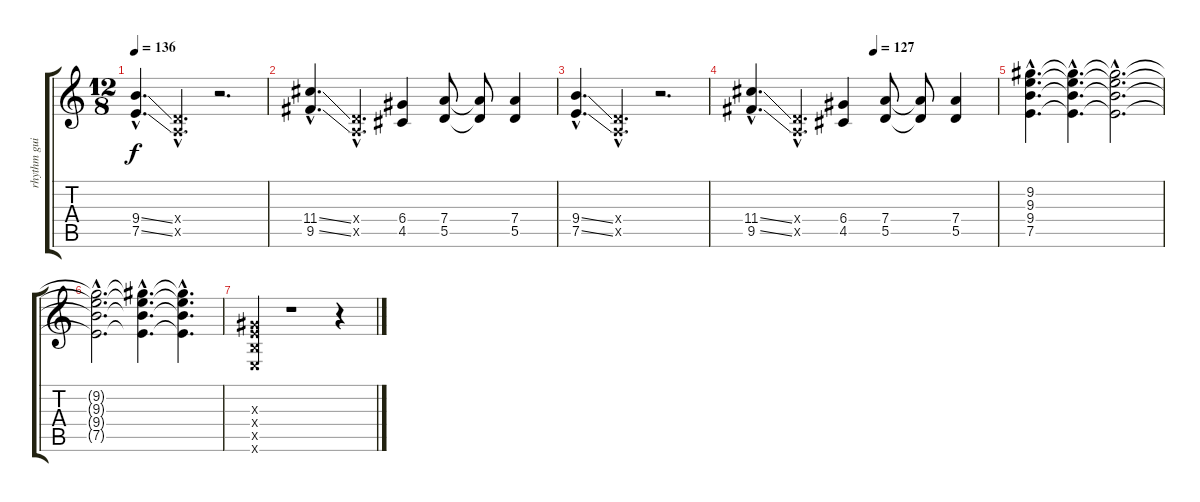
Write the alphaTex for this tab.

\track ("rhythm guitar" "rhythm gui") {instrument distortionguitar}
\staff {score tabs}
\tuning (E4 B3 G3 D3 A2 E2) {hide}
\ts (12 8)
\tempo 136
\clef g2
\ks c
(9.4{ss hac} 7.5{ss hac}).4{d dy f} (0.4{hac x} 0.5{hac x}).4{d} r.2{d} |
(11.4{ss hac} 9.5{ss hac}).4{d} (0.4{hac x} 0.5{hac x}).4{d} (6.4 4.5).4 (7.4 5.5).8 (7.4{t} 5.5{t}).8 (7.4 5.5).4 |
(9.4{ss hac} 7.5{ss hac}).4{d} (0.4{hac x} 0.5{hac x}).4{d} r.2{d} |
\tempo (127 0.5)
(11.4{ss hac} 9.5{ss hac}).4{d} (0.4{hac x} 0.5{hac x}).4{d} (6.4 4.5).4 (7.4 5.5).8 (7.4{t} 5.5{t}).8 (7.4 5.5).4 |
(9.2{hac} 9.3{hac} 9.4{hac} 7.5{hac}).4{d} (9.2{hac t} 9.3{hac t} 9.4{hac t} 7.5{hac t}).4{d} (9.2{hac t} 9.3{hac t} 9.4{hac t} 7.5{hac t}).2{d} |
(9.2{hac t} 9.3{hac t} 9.4{hac t} 7.5{hac t}).2{d} (9.2{hac t} 9.3{hac t} 9.4{hac t} 7.5{hac t}).4{d} (9.2{hac t} 9.3{hac t} 9.4{hac t} 7.5{hac t}).4{d} |
(1.3{x} 2.4{x} 2.5{x} 0.6{x}).4 r.1 r.4
